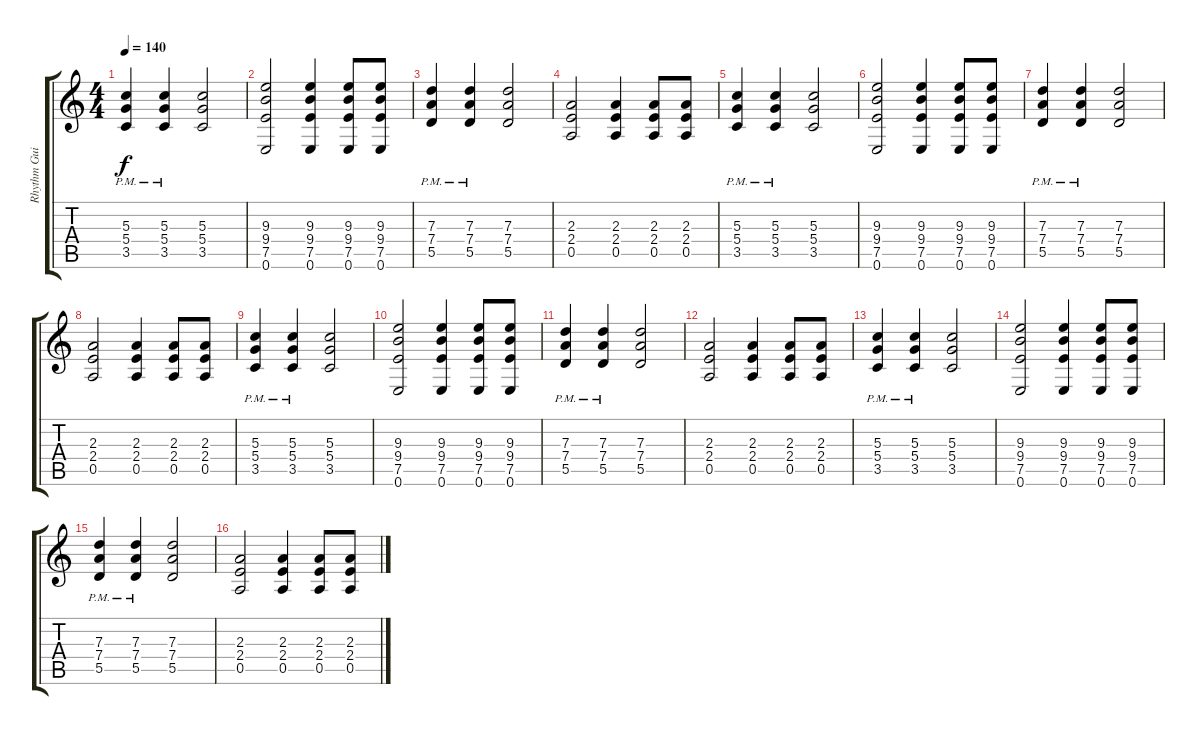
\track ("Rhythm Guitar" "Rhythm Gui") {instrument overdrivenguitar}
\staff {score tabs}
\tuning (E4 B3 G3 D3 A2 E2) {hide}
\ts (4 4)
\tempo 140
\clef g2
\ks c
(5.3{pm} 5.4{pm} 3.5{pm}).4{dy f} (5.3{pm} 5.4{pm} 3.5{pm}).4 (5.3 5.4 3.5).2 |
(9.3 9.4 7.5 0.6).2 (9.3 9.4 7.5 0.6).4 (9.3 9.4 7.5 0.6).8 (9.3 9.4 7.5 0.6).8 |
(7.3{pm} 7.4{pm} 5.5{pm}).4 (7.3{pm} 7.4{pm} 5.5{pm}).4 (7.3 7.4 5.5).2 |
(2.3 2.4 0.5).2 (2.3 2.4 0.5).4 (2.3 2.4 0.5).8 (2.3 2.4 0.5).8 |
(5.3{pm} 5.4{pm} 3.5{pm}).4 (5.3{pm} 5.4{pm} 3.5{pm}).4 (5.3 5.4 3.5).2 |
(9.3 9.4 7.5 0.6).2 (9.3 9.4 7.5 0.6).4 (9.3 9.4 7.5 0.6).8 (9.3 9.4 7.5 0.6).8 |
(7.3{pm} 7.4{pm} 5.5{pm}).4 (7.3{pm} 7.4{pm} 5.5{pm}).4 (7.3 7.4 5.5).2 |
(2.3 2.4 0.5).2 (2.3 2.4 0.5).4 (2.3 2.4 0.5).8 (2.3 2.4 0.5).8 |
(5.3{pm} 5.4{pm} 3.5{pm}).4 (5.3{pm} 5.4{pm} 3.5{pm}).4 (5.3 5.4 3.5).2 |
(9.3 9.4 7.5 0.6).2 (9.3 9.4 7.5 0.6).4 (9.3 9.4 7.5 0.6).8 (9.3 9.4 7.5 0.6).8 |
(7.3{pm} 7.4{pm} 5.5{pm}).4 (7.3{pm} 7.4{pm} 5.5{pm}).4 (7.3 7.4 5.5).2 |
(2.3 2.4 0.5).2 (2.3 2.4 0.5).4 (2.3 2.4 0.5).8 (2.3 2.4 0.5).8 |
(5.3{pm} 5.4{pm} 3.5{pm}).4 (5.3{pm} 5.4{pm} 3.5{pm}).4 (5.3 5.4 3.5).2 |
(9.3 9.4 7.5 0.6).2 (9.3 9.4 7.5 0.6).4 (9.3 9.4 7.5 0.6).8 (9.3 9.4 7.5 0.6).8 |
(7.3{pm} 7.4{pm} 5.5{pm}).4 (7.3{pm} 7.4{pm} 5.5{pm}).4 (7.3 7.4 5.5).2 |
(2.3 2.4 0.5).2 (2.3 2.4 0.5).4 (2.3 2.4 0.5).8 (2.3 2.4 0.5).8
